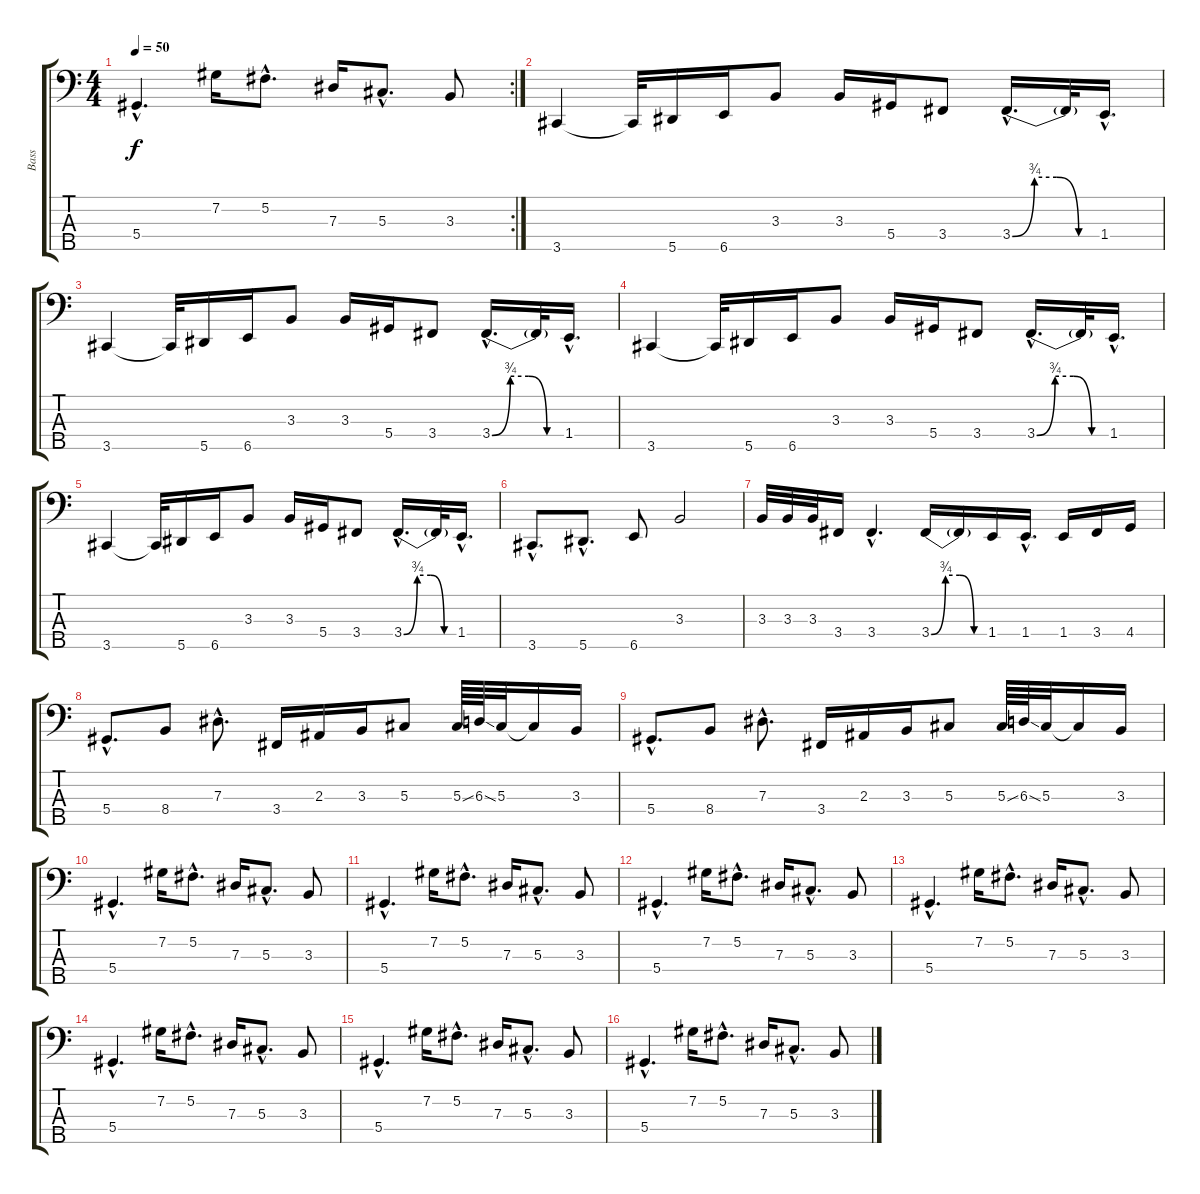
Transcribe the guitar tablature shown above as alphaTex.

\track ("Bass" "Bass") {instrument acousticbass}
\staff {score tabs}
\tuning (Gb2 Db2 Ab1 Eb1 Bb0) {hide}
\rc 2
\ts (4 4)
\tempo 50
\clef f4
\ks c
5.4{hac}.4{d dy f} 7.2.16 5.2{hac}.8{d} 7.3.16 5.3{hac}.8{d} 3.3.8 |
3.5.4 3.5{t}.32 5.5.16 6.5.16 3.3.8 3.3.16 5.4.16 3.4.8 3.4{be (custom 0 0 15 3 30 3 45 0 60 0) hac}.16{d} 3.4{t}.32 1.4{hac}.16{d} |
3.5.4 3.5{t}.32 5.5.16 6.5.16 3.3.8 3.3.16 5.4.16 3.4.8 3.4{be (custom 0 0 15 3 30 3 45 0 60 0) hac}.16{d} 3.4{t}.32 1.4{hac}.16{d} |
3.5.4 3.5{t}.32 5.5.16 6.5.16 3.3.8 3.3.16 5.4.16 3.4.8 3.4{be (custom 0 0 15 3 30 3 45 0 60 0) hac}.16{d} 3.4{t}.32 1.4{hac}.16{d} |
3.5.4 3.5{t}.32 5.5.16 6.5.16 3.3.8 3.3.16 5.4.16 3.4.8 3.4{be (custom 0 0 15 3 30 3 45 0 60 0) hac}.16{d} 3.4{t}.32 1.4{hac}.16{d} |
3.5{hac}.8{d} 5.5{hac}.8{d} 6.5.8 3.3.2 |
3.3.32 3.3.32 3.3.32 3.4.16 3.4{hac}.4{d} 3.4{be (custom 0 0 15 3 30 3 45 0 60 0)}.16 3.4{t}.16 1.4.16 1.4{hac}.16{d} 1.4.16 3.4.16 4.4.16 |
5.4{hac}.8{d} 8.4.8 7.3{hac}.8{d} 3.4.16 2.3.16 3.3.16 5.3.8 5.3{ss}.64 6.3{ss}.64 5.3.32 5.3{t}.16 3.3.16 |
5.4{hac}.8{d} 8.4.8 7.3{hac}.8{d} 3.4.16 2.3.16 3.3.16 5.3.8 5.3{ss}.64 6.3{ss}.64 5.3.32 5.3{t}.16 3.3.16 |
5.4{hac}.4{d} 7.2.16 5.2{hac}.8{d} 7.3.16 5.3{hac}.8{d} 3.3.8 |
5.4{hac}.4{d} 7.2.16 5.2{hac}.8{d} 7.3.16 5.3{hac}.8{d} 3.3.8 |
5.4{hac}.4{d} 7.2.16 5.2{hac}.8{d} 7.3.16 5.3{hac}.8{d} 3.3.8 |
5.4{hac}.4{d} 7.2.16 5.2{hac}.8{d} 7.3.16 5.3{hac}.8{d} 3.3.8 |
5.4{hac}.4{d} 7.2.16 5.2{hac}.8{d} 7.3.16 5.3{hac}.8{d} 3.3.8 |
5.4{hac}.4{d} 7.2.16 5.2{hac}.8{d} 7.3.16 5.3{hac}.8{d} 3.3.8 |
5.4{hac}.4{d} 7.2.16 5.2{hac}.8{d} 7.3.16 5.3{hac}.8{d} 3.3.8
